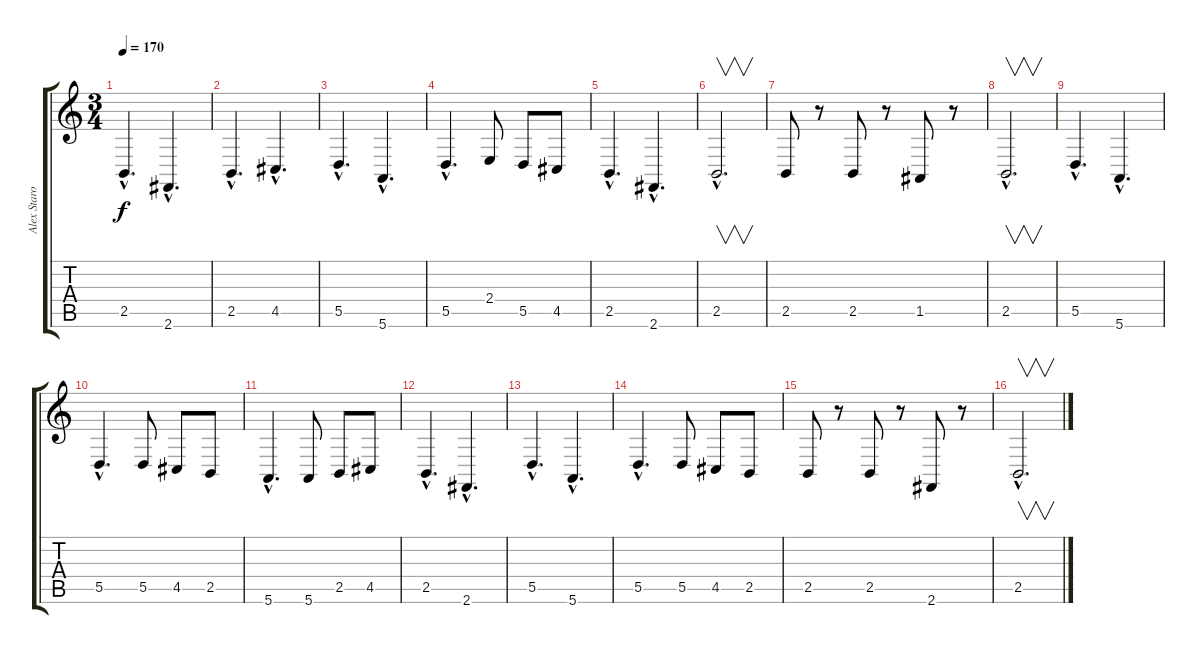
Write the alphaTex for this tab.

\track ("Alex Staropoli - Strings" "Alex Staro") {instrument stringensemble1}
\staff {score tabs}
\tuning (E4 B3 G3 D3 A2 E2) {hide}
\ts (3 4)
\tempo 170
\clef g2
\ks c
2.5{hac}.4{d dy f instrument stringensemble1} 2.6{hac}.4{d} |
2.5{hac}.4{d} 4.5{hac}.4{d} |
5.5{hac}.4{d} 5.6{hac}.4{d} |
5.5{hac}.4{d} 2.4.8 5.5.8 4.5.8 |
2.5{hac}.4{d} 2.6{hac}.4{d} |
2.5{hac}.2{v d} |
2.5.8 r.8 2.5.8 r.8 1.5.8 r.8 |
2.5{hac}.2{v d} |
5.5{hac}.4{d} 5.6{hac}.4{d} |
5.5{hac}.4{d} 5.5.8 4.5.8 2.5.8 |
5.6{hac}.4{d} 5.6.8 2.5.8 4.5.8 |
2.5{hac}.4{d} 2.6{hac}.4{d} |
5.5{hac}.4{d} 5.6{hac}.4{d} |
5.5{hac}.4{d} 5.5.8 4.5.8 2.5.8 |
2.5.8 r.8 2.5.8 r.8 2.6.8 r.8 |
2.5{hac}.2{v d}
